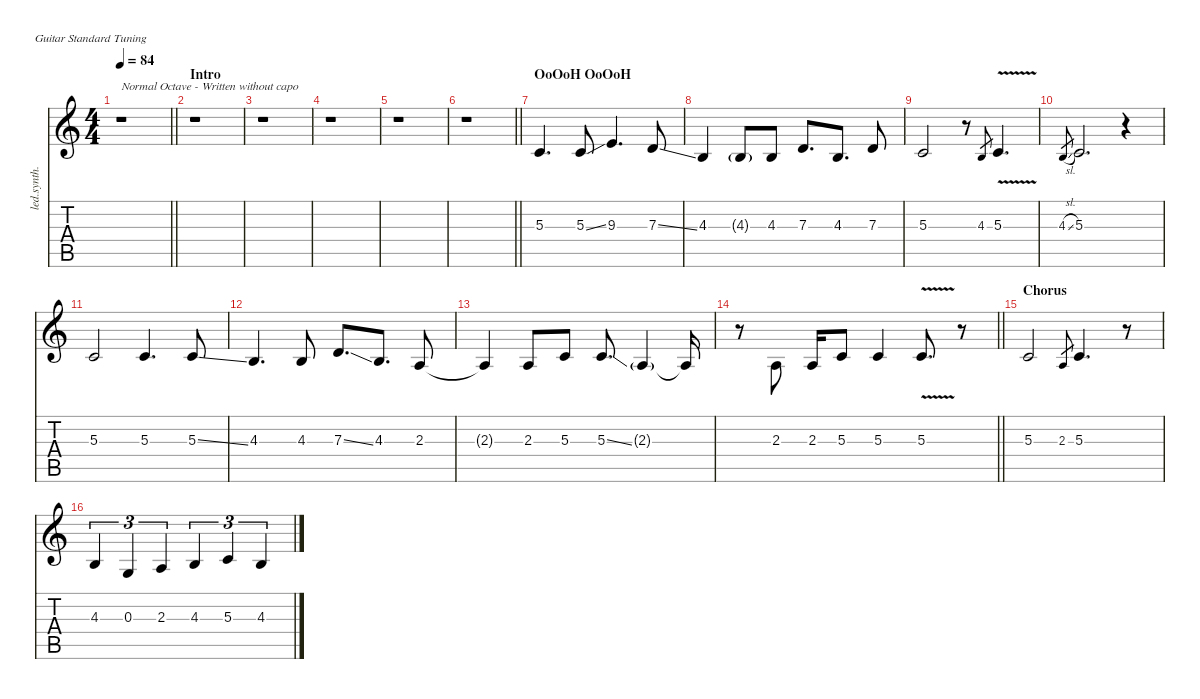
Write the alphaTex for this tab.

\defaultSystemsLayout 4
\hideDynamics
\bracketExtendMode nobrackets
\otherSystemsTrackNameOrientation horizontal
\track ("Voice normal ( without capo)" "led.synth.") {instrument lead6voice}
\staff {score tabs}
\tuning (E4 B3 G3 D3 A2 E2)
\ts (4 4)
\tempo 84
\clef g2
\barLineRight lightlight
\ks c
r.1{txt "Normal Octave - Written without capo " dy f instrument lead6voice beam Down} |
\section ("" "Intro")
r.1{beam Down} |
r.1{beam Down} |
r.1{beam Down} |
r.1{beam Down} |
\barLineRight lightlight
r.1{beam Down} |
\section ("" "OoOoH OoOoH")
5.3.4{d beam Up} 5.3{ss}.8{beam Up} 9.3.4{d beam Up} 7.3{ss}.8{beam Up} |
4.3.4{beam Up} 4.3{g}.8{beam Up} 4.3.8{beam Up} 7.3.8{d beam Up} 4.3.8{d beam Up} 7.3.8{beam Up} |
5.3.2{beam Up} r.8{beam Up} 4.3.8{gr dy mp beam Up} 5.3{v}.4{d dy f beam Up} |
4.3{sl}.8{gr dy mf beam Up} 5.3.2{d dy f beam Up} r.4{beam Up} |
5.3.2{beam Up} 5.3.4{d beam Up} 5.3{ss}.8{beam Up} |
4.3.4{d beam Up} 4.3.8{beam Up} 7.3{ss}.8{d beam Up} 4.3.8{d beam Up} 2.3.8{beam Up} |
2.3{t}.4{beam Up} 2.3.8{beam Up} 5.3.8{beam Up} 5.3{ss}.8{d beam Up} 2.3{g}.4{beam Up} 2.3{t}.16{beam Up} |
\barLineRight lightlight
r.8{beam Down} 2.3.8{beam Up} 2.3.16{beam Up} 5.3.8{beam Up} 5.3.4{beam Up} 5.3{v}.8{d beam Up} r.8{beam Up} |
\section ("" "Chorus")
5.3.2{beam Up} 2.3.8{gr dy mf beam Up} 5.3.4{d dy f beam Up} r.8{beam Up} |
4.3.4{tu (3 2) beam Up} 0.3.4{tu (3 2) beam Up} 2.3.4{tu (3 2) beam Up} 4.3.4{tu (3 2) beam Up} 5.3.4{tu (3 2) beam Up} 4.3.4{tu (3 2) dy mf beam Up}
